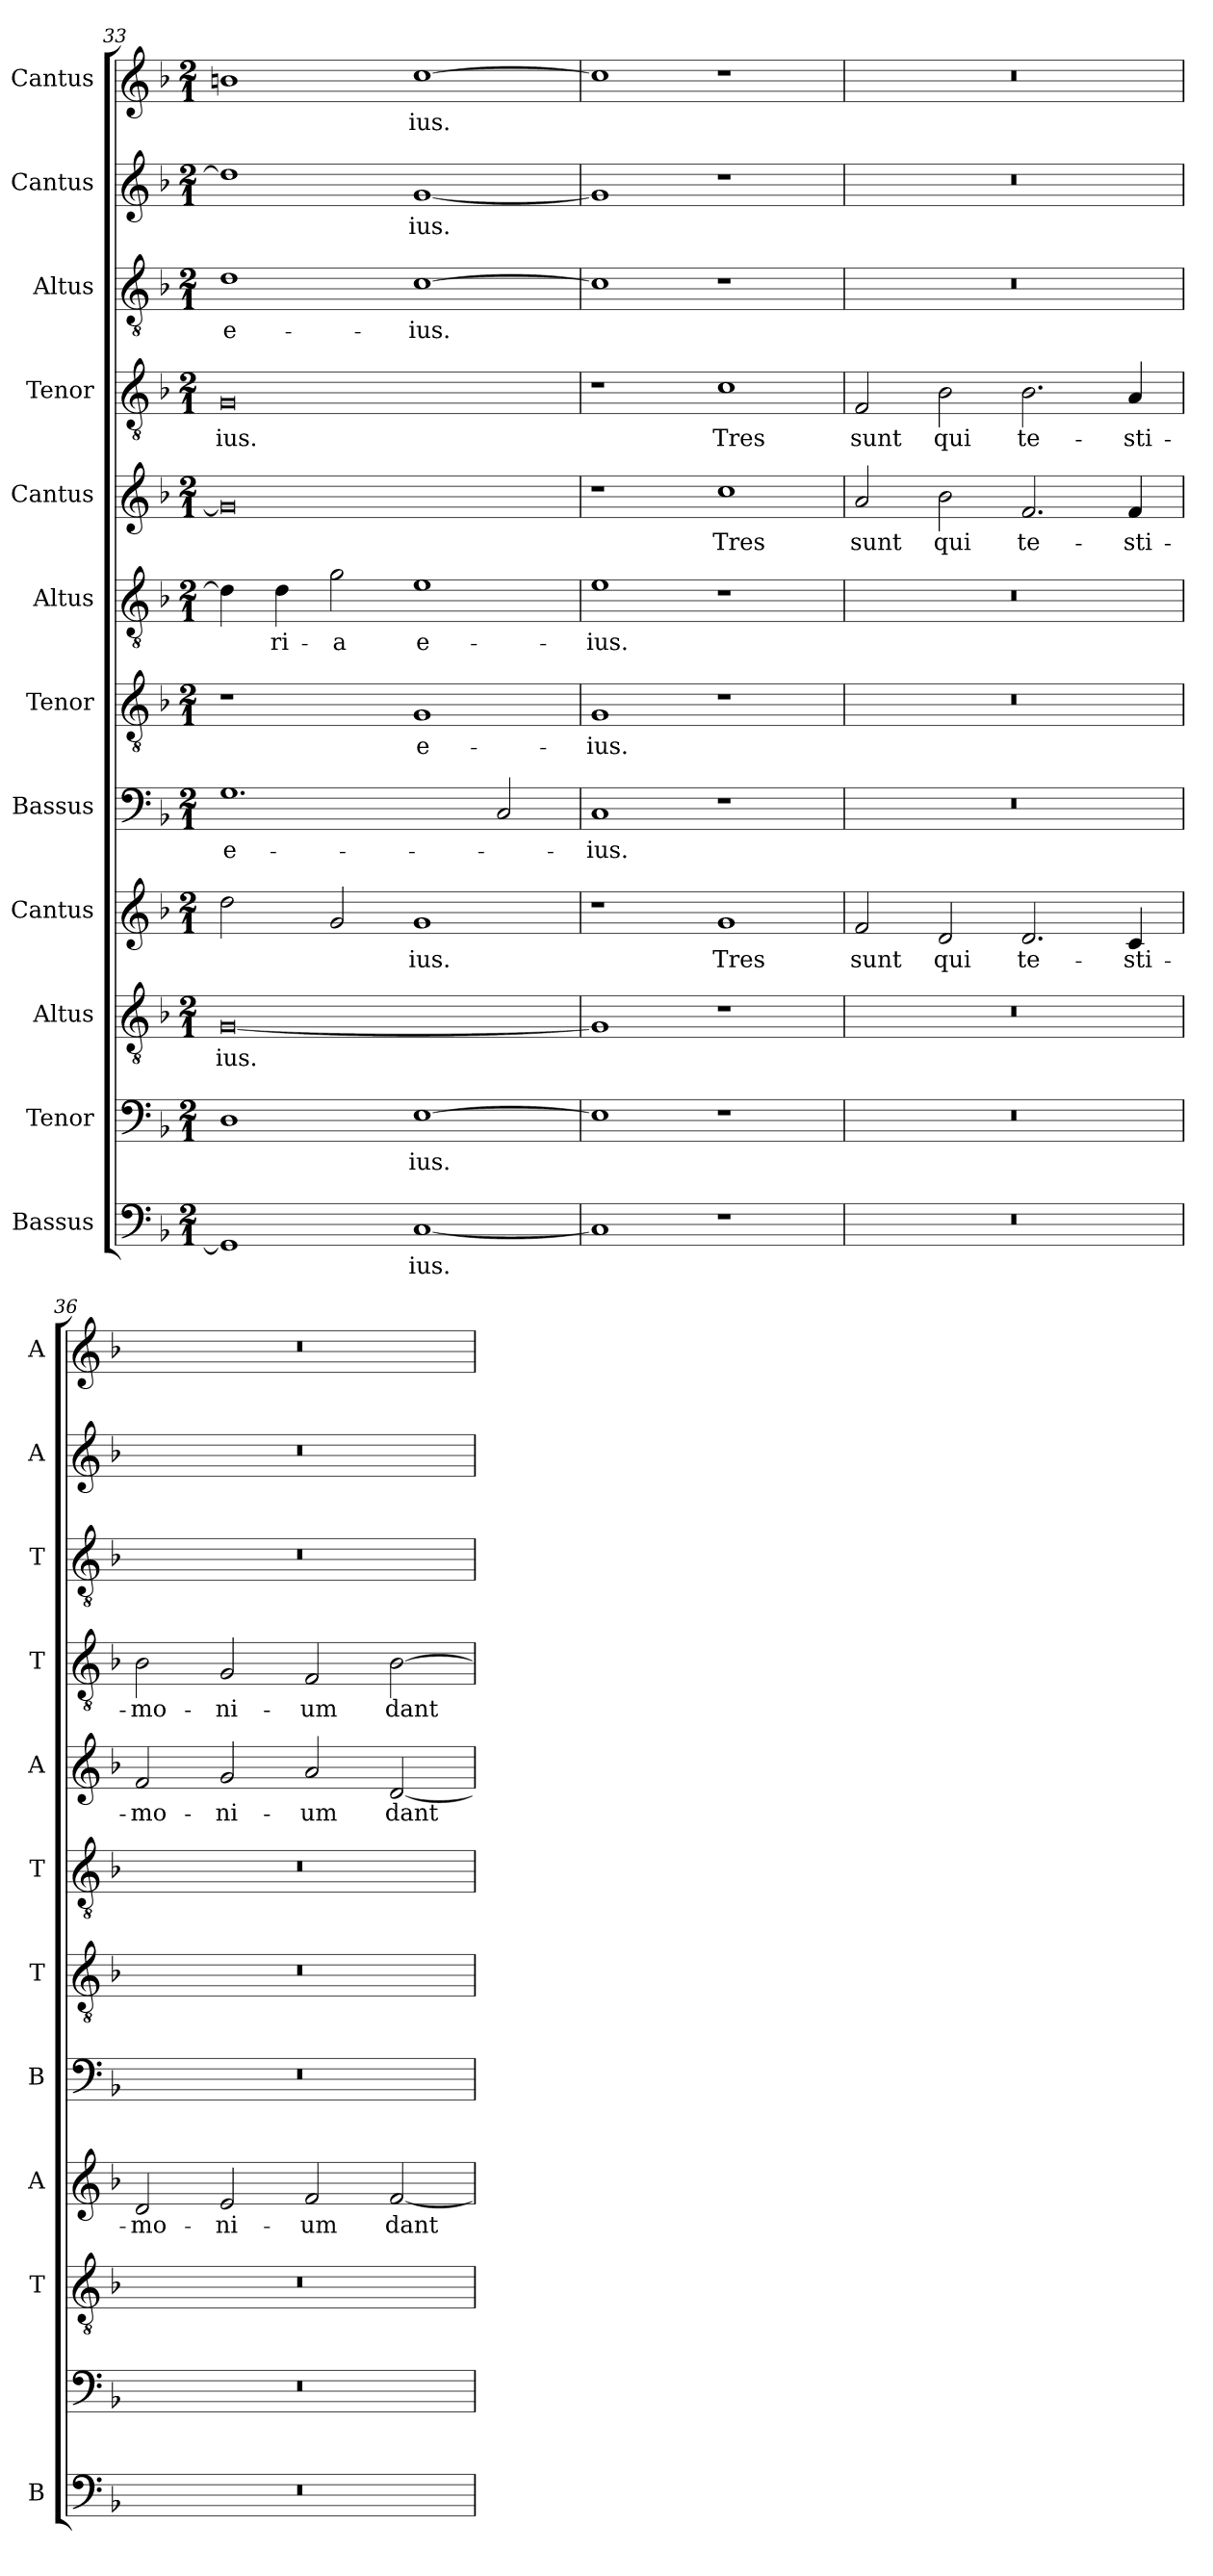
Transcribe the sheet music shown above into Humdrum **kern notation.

**kern	**text	**kern	**text	**kern	**text	**kern	**text	**kern	**text	**kern	**text	**kern	**text	**kern	**text	**kern	**text	**kern	**text	**kern	**text	**kern	**text
*part12	*part12	*part11	*part11	*part10	*part10	*part9	*part9	*part8	*part8	*part7	*part7	*part6	*part6	*part5	*part5	*part4	*part4	*part3	*part3	*part2	*part2	*part1	*part1
*staff12	*staff12	*staff11	*staff11	*staff10	*staff10	*staff9	*staff9	*staff8	*staff8	*staff7	*staff7	*staff6	*staff6	*staff5	*staff5	*staff4	*staff4	*staff3	*staff3	*staff2	*staff2	*staff1	*staff1
*I"Bassus	*	*I"Tenor	*	*I"Altus	*	*I"Cantus	*	*I"Bassus	*	*I"Tenor	*	*I"Altus	*	*I"Cantus	*	*I"Tenor	*	*I"Altus	*	*I"Cantus	*	*I"Cantus	*
*I'B	*	*	*	*I'T	*	*I'A	*	*I'B	*	*I'T	*	*I'T	*	*I'A	*	*I'T	*	*I'T	*	*I'A	*	*I'A	*
!!LO:PB:g=z
*clefF4	*	*clefF4	*	*clefGv2	*	*clefG2	*	*clefF4	*	*clefGv2	*	*clefGv2	*	*clefG2	*	*clefGv2	*	*clefGv2	*	*clefG2	*	*clefG2	*
*	*	*	*	*ITrd7c12	*	*	*	*	*	*ITrd7c12	*	*ITrd7c12	*	*	*	*ITrd7c12	*	*ITrd7c12	*	*	*	*	*
*k[b-]	*	*k[b-]	*	*k[b-]	*	*k[b-]	*	*k[b-]	*	*k[b-]	*	*k[b-]	*	*k[b-]	*	*k[b-]	*	*k[b-]	*	*k[b-]	*	*k[b-]	*
*F:	*	*F:	*	*F:	*	*F:	*	*F:	*	*F:	*	*F:	*	*F:	*	*F:	*	*F:	*	*F:	*	*F:	*
*M2/1	*	*M2/1	*	*M2/1	*	*M2/1	*	*M2/1	*	*M2/1	*	*M2/1	*	*M2/1	*	*M2/1	*	*M2/1	*	*M2/1	*	*M2/1	*
=33	=33	=33	=33	=33	=33	=33	=33	=33	=33	=33	=33	=33	=33	=33	=33	=33	=33	=33	=33	=33	=33	=33	=33
!	!	!	!	!	!LO:LY:b	!	!	!	!LO:LY:b	!	!	!	!	!	!	!	!LO:LY:b	!	!LO:LY:b	!	!	!	!
1GG]	.	1D	.	[<0GG	-ius.	2dd\	.	1.G	e-	1r	.	4D\]	.	0g]	.	0GG	-ius.	1D	e-	1dd]	.	1bn	.
!	!	!	!	!	!	!	!	!	!	!	!	!	!LO:LY:b	!	!	!	!	!	!	!	!	!	!
.	.	.	.	.	.	.	.	.	.	.	.	4D\	-ri-	.	.	.	.	.	.	.	.	.	.
!	!	!	!	!	!	!	!	!	!	!	!	!	!LO:LY:b	!	!	!	!	!	!	!	!	!	!
.	.	.	.	.	.	2g/	.	.	.	.	.	2G\	-a	.	.	.	.	.	.	.	.	.	.
!	!LO:LY:b	!	!LO:LY:b	!	!	!	!LO:LY:b	!	!	!	!LO:LY:b	!	!LO:LY:b	!	!	!	!	!	!LO:LY:b	!	!LO:LY:b	!	!LO:LY:b
[<1C	-ius.	[>1E	-ius.	.	.	1g	-ius.	.	.	1GG	e-	1E	e-	.	.	.	.	[>1C	-ius.	[<1g	-ius.	[>1cc	-ius.
.	.	.	.	.	.	.	.	2C/	.	.	.	.	.	.	.	.	.	.	.	.	.	.	.
=34	=34	=34	=34	=34	=34	=34	=34	=34	=34	=34	=34	=34	=34	=34	=34	=34	=34	=34	=34	=34	=34	=34	=34
!	!	!	!	!	!	!	!	!	!LO:LY:b	!	!LO:LY:b	!	!LO:LY:b	!	!	!	!	!	!	!	!	!	!
1C]	.	1E]	.	1GG]	.	1r	.	1C	-ius.	1GG	-ius.	1E	-ius.	1r	.	1r	.	1C]	.	1g]	.	1cc]	.
!	!	!	!	!	!	!	!LO:LY:b	!	!	!	!	!	!	!	!LO:LY:b	!	!LO:LY:b	!	!	!	!	!	!
1r	.	1r	.	1r	.	1g	Tres	1r	.	1r	.	1r	.	1cc	Tres	1C	Tres	1r	.	1r	.	1r	.
=35	=35	=35	=35	=35	=35	=35	=35	=35	=35	=35	=35	=35	=35	=35	=35	=35	=35	=35	=35	=35	=35	=35	=35
!LO:N:vis=1	!	!LO:N:vis=1	!	!LO:N:vis=1	!	!	!LO:LY:b	!LO:N:vis=1	!	!LO:N:vis=1	!	!LO:N:vis=1	!	!	!LO:LY:b	!	!LO:LY:b	!LO:N:vis=1	!	!LO:N:vis=1	!	!LO:N:vis=1	!
0r	.	0r	.	0r	.	2f/	sunt	0r	.	0r	.	0r	.	2a/	sunt	2FF/	sunt	0r	.	0r	.	0r	.
!	!	!	!	!	!	!	!LO:LY:b	!	!	!	!	!	!	!	!LO:LY:b	!	!LO:LY:b	!	!	!	!	!	!
.	.	.	.	.	.	2d/	qui	.	.	.	.	.	.	2b-\	qui	2BB-\	qui	.	.	.	.	.	.
!	!	!	!	!	!	!	!LO:LY:b	!	!	!	!	!	!	!	!LO:LY:b	!	!LO:LY:b	!	!	!	!	!	!
.	.	.	.	.	.	2.d/	te-	.	.	.	.	.	.	2.f/	te-	2.BB-\	te-	.	.	.	.	.	.
!	!	!	!	!	!	!	!LO:LY:b	!	!	!	!	!	!	!	!LO:LY:b	!	!LO:LY:b	!	!	!	!	!	!
.	.	.	.	.	.	4c/	-sti-	.	.	.	.	.	.	4f/	-sti-	4AA/	-sti-	.	.	.	.	.	.
=36	=36	=36	=36	=36	=36	=36	=36	=36	=36	=36	=36	=36	=36	=36	=36	=36	=36	=36	=36	=36	=36	=36	=36
!LO:N:vis=1	!	!LO:N:vis=1	!	!LO:N:vis=1	!	!	!LO:LY:b	!LO:N:vis=1	!	!LO:N:vis=1	!	!LO:N:vis=1	!	!	!LO:LY:b	!	!LO:LY:b	!LO:N:vis=1	!	!LO:N:vis=1	!	!LO:N:vis=1	!
0r	.	0r	.	0r	.	2d/	-mo-	0r	.	0r	.	0r	.	2f/	-mo-	2BB-\	-mo-	0r	.	0r	.	0r	.
!	!	!	!	!	!	!	!LO:LY:b	!	!	!	!	!	!	!	!LO:LY:b	!	!LO:LY:b	!	!	!	!	!	!
.	.	.	.	.	.	2e/	-ni-	.	.	.	.	.	.	2g/	-ni-	2GG/	-ni-	.	.	.	.	.	.
!	!	!	!	!	!	!	!LO:LY:b	!	!	!	!	!	!	!	!LO:LY:b	!	!LO:LY:b	!	!	!	!	!	!
.	.	.	.	.	.	2f/	-um	.	.	.	.	.	.	2a/	-um	2FF/	-um	.	.	.	.	.	.
!	!	!	!	!	!	!	!LO:LY:b	!	!	!	!	!	!	!	!LO:LY:b	!	!LO:LY:b	!	!	!	!	!	!
.	.	.	.	.	.	[<2f/	dant	.	.	.	.	.	.	[<2d/	dant	[>2BB-\	dant	.	.	.	.	.	.
=	=	=	=	=	=	=	=	=	=	=	=	=	=	=	=	=	=	=	=	=	=	=	=
*-	*-	*-	*-	*-	*-	*-	*-	*-	*-	*-	*-	*-	*-	*-	*-	*-	*-	*-	*-	*-	*-	*-	*-
